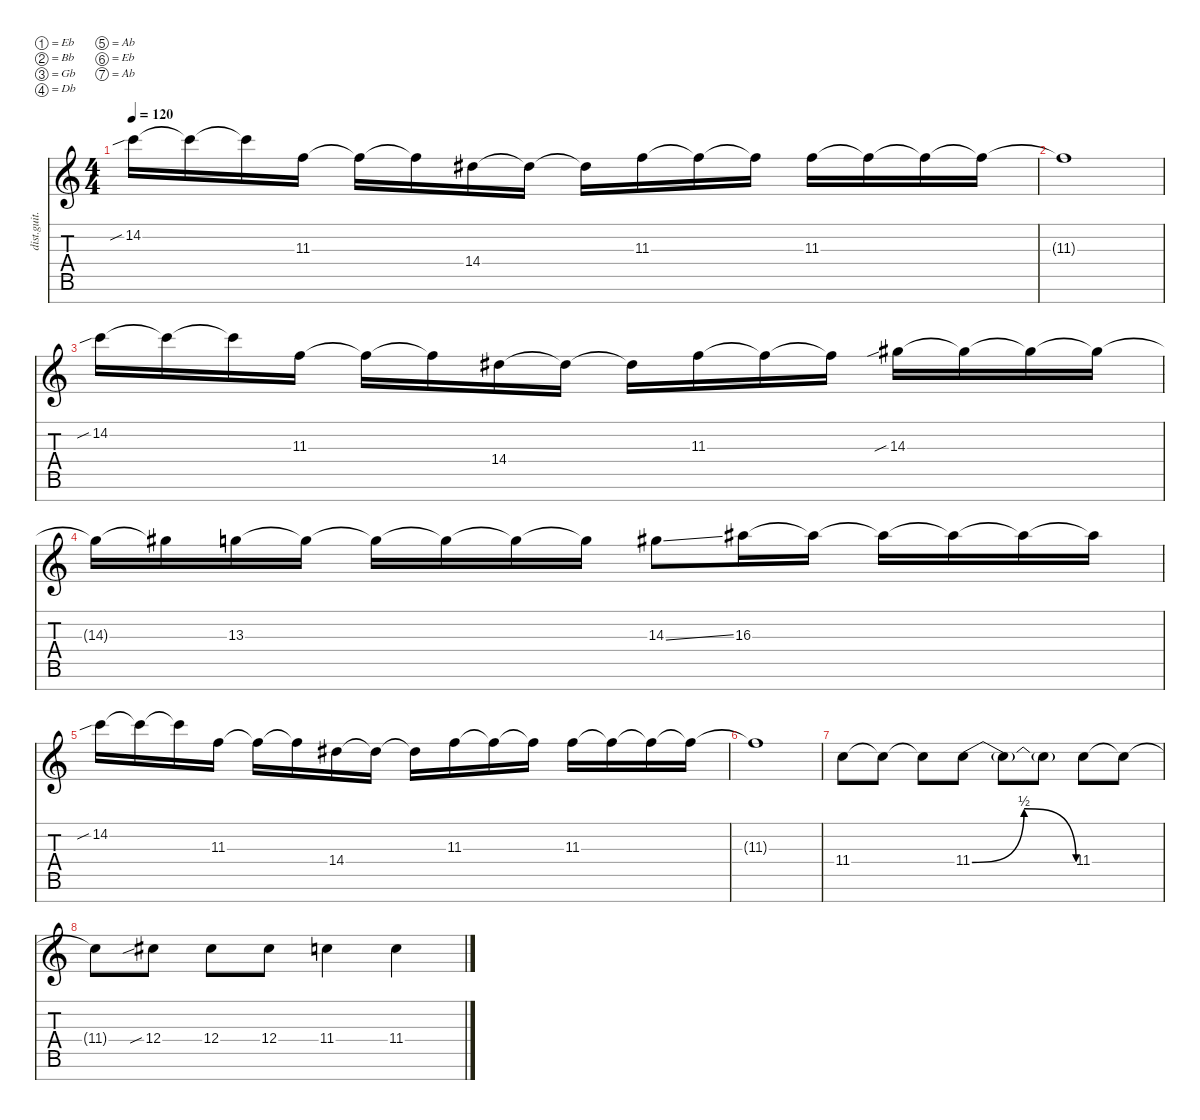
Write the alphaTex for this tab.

\defaultSystemsLayout 4
\hideDynamics
\bracketExtendMode nobrackets
\otherSystemsTrackNameOrientation horizontal
\track ("lead" "dist.guit.") {instrument distortionguitar}
\staff {score tabs}
\tuning (Eb4 Bb3 Gb3 Db3 Ab2 Eb2 Ab1)
\ts (4 4)
\tempo 120
\clef g2
\ks c
14.2{sib}.16{dy mf beam Down} 14.2{t}.16{beam Down} 14.2{t}.16{beam Down} 11.3.16{beam Down} 11.3{t}.16{beam Down} 11.3{t}.16{beam Down} 14.4{acc #}.16{beam Down} 14.4{t acc #}.16{beam Down} 14.4{t acc #}.16{beam Down} 11.3.16{beam Down} 11.3{t}.16{beam Down} 11.3{t}.16{beam Down} 11.3.16{beam Down} 11.3{t}.16{beam Down} 11.3{t}.16{beam Down} 11.3{t}.16{beam Down} |
11.3{t}.1{beam Down} |
14.2{sib}.16{beam Down} 14.2{t}.16{beam Down} 14.2{t}.16{beam Down} 11.3.16{beam Down} 11.3{t}.16{beam Down} 11.3{t}.16{beam Down} 14.4{acc #}.16{beam Down} 14.4{t acc #}.16{beam Down} 14.4{t acc #}.16{beam Down} 11.3.16{beam Down} 11.3{t}.16{beam Down} 11.3{t}.16{beam Down} 14.3{sib acc #}.16{beam Down} 14.3{t acc #}.16{beam Down} 14.3{t acc #}.16{beam Down} 14.3{t acc #}.16{beam Down} |
14.3{t acc #}.16{beam Down} 14.3{t acc #}.16{beam Down} 13.3.16{beam Down} 13.3{t}.16{beam Down} 13.3{t}.16{beam Down} 13.3{t}.16{beam Down} 13.3{t}.16{beam Down} 13.3{t}.16{beam Down} 14.3{ss acc #}.8{beam Down} 16.3{acc #}.16{beam Down} 16.3{t acc #}.16{beam Down} 16.3{t acc #}.16{beam Down} 16.3{t acc #}.16{beam Down} 16.3{t acc #}.16{beam Down} 16.3{t acc #}.16{beam Down} |
14.2{sib}.16{beam Down} 14.2{t}.16{beam Down} 14.2{t}.16{beam Down} 11.3.16{beam Down} 11.3{t}.16{beam Down} 11.3{t}.16{beam Down} 14.4{acc #}.16{beam Down} 14.4{t acc #}.16{beam Down} 14.4{t acc #}.16{beam Down} 11.3.16{beam Down} 11.3{t}.16{beam Down} 11.3{t}.16{beam Down} 11.3.16{beam Down} 11.3{t}.16{beam Down} 11.3{t}.16{beam Down} 11.3{t}.16{beam Down} |
11.3{t}.1{beam Down} |
11.4.8{beam Down} 11.4{t}.8{beam Down} 11.4{t}.8{beam Down} 11.4{be (bendrelease 0 0 9.6 2 20.4 2 30 0)}.8{beam Down} 11.4{t}.8{beam Down} 11.4{t}.8{beam Down} 11.4.8{beam Down} 11.4{t}.8{beam Down} |
11.4{t}.8{beam Down} 12.4{sib acc #}.8{beam Down} 12.4{acc #}.8{beam Down} 12.4{acc #}.8{beam Down} 11.4.4{beam Down} 11.4.4{beam Down}
